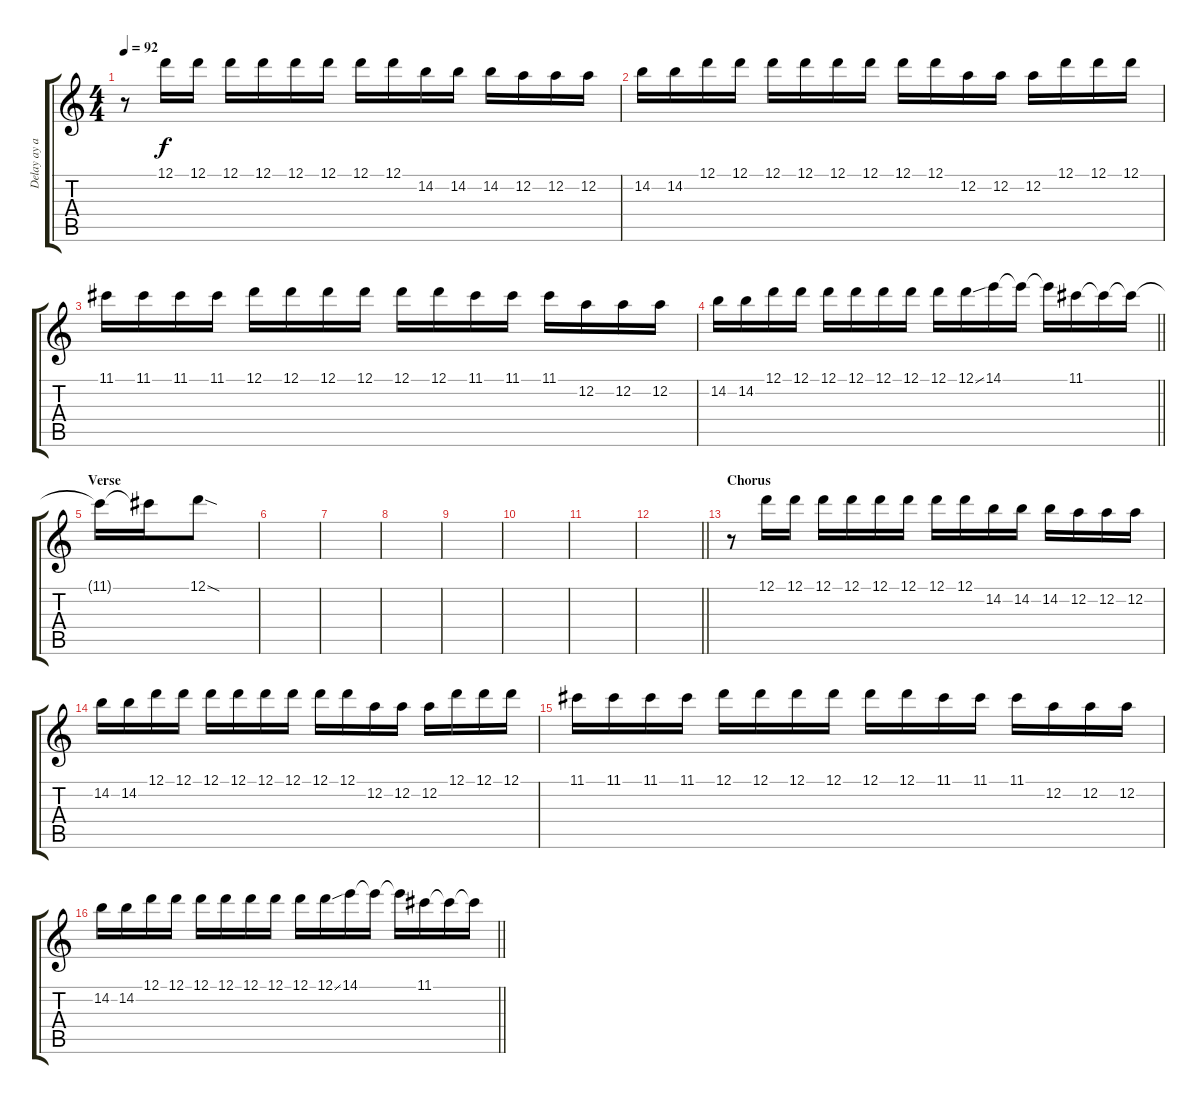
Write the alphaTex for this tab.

\track ("Delay ay ay" "Delay ay a") {instrument overdrivenguitar}
\staff {score tabs}
\tuning (D4 A3 F3 C3 G2 D2) {hide}
\ts (4 4)
\tempo 92
\clef g2
\ks c
r.8{dy f instrument overdrivenguitar} 12.1.16 12.1.16 12.1.16 12.1.16 12.1.16 12.1.16 12.1.16 12.1.16 14.2.16 14.2.16 14.2.16 12.2.16 12.2.16 12.2.16 |
14.2.16 14.2.16 12.1.16 12.1.16 12.1.16 12.1.16 12.1.16 12.1.16 12.1.16 12.1.16 12.2.16 12.2.16 12.2.16 12.1.16 12.1.16 12.1.16 |
11.1.16 11.1.16 11.1.16 11.1.16 12.1.16 12.1.16 12.1.16 12.1.16 12.1.16 12.1.16 11.1.16 11.1.16 11.1.16 12.2.16 12.2.16 12.2.16 |
\barLineRight lightlight
14.2.16 14.2.16 12.1.16 12.1.16 12.1.16 12.1.16 12.1.16 12.1.16 12.1.16 12.1{ss}.16 14.1.16 14.1{t}.16 14.1{t}.16 11.1.16 11.1{t}.16 11.1{t}.16 |
\section ("" "Verse")
11.1{t}.16 11.1{t}.16 12.1{sod}.8 |
|
|
|
|
|
|
\barLineRight lightlight
|
\section ("" "Chorus")
r.8 12.1.16 12.1.16 12.1.16 12.1.16 12.1.16 12.1.16 12.1.16 12.1.16 14.2.16 14.2.16 14.2.16 12.2.16 12.2.16 12.2.16 |
14.2.16 14.2.16 12.1.16 12.1.16 12.1.16 12.1.16 12.1.16 12.1.16 12.1.16 12.1.16 12.2.16 12.2.16 12.2.16 12.1.16 12.1.16 12.1.16 |
11.1.16 11.1.16 11.1.16 11.1.16 12.1.16 12.1.16 12.1.16 12.1.16 12.1.16 12.1.16 11.1.16 11.1.16 11.1.16 12.2.16 12.2.16 12.2.16 |
\barLineRight lightlight
14.2.16 14.2.16 12.1.16 12.1.16 12.1.16 12.1.16 12.1.16 12.1.16 12.1.16 12.1{ss}.16 14.1.16 14.1{t}.16 14.1{t}.16 11.1.16 11.1{t}.16 11.1{t}.16
